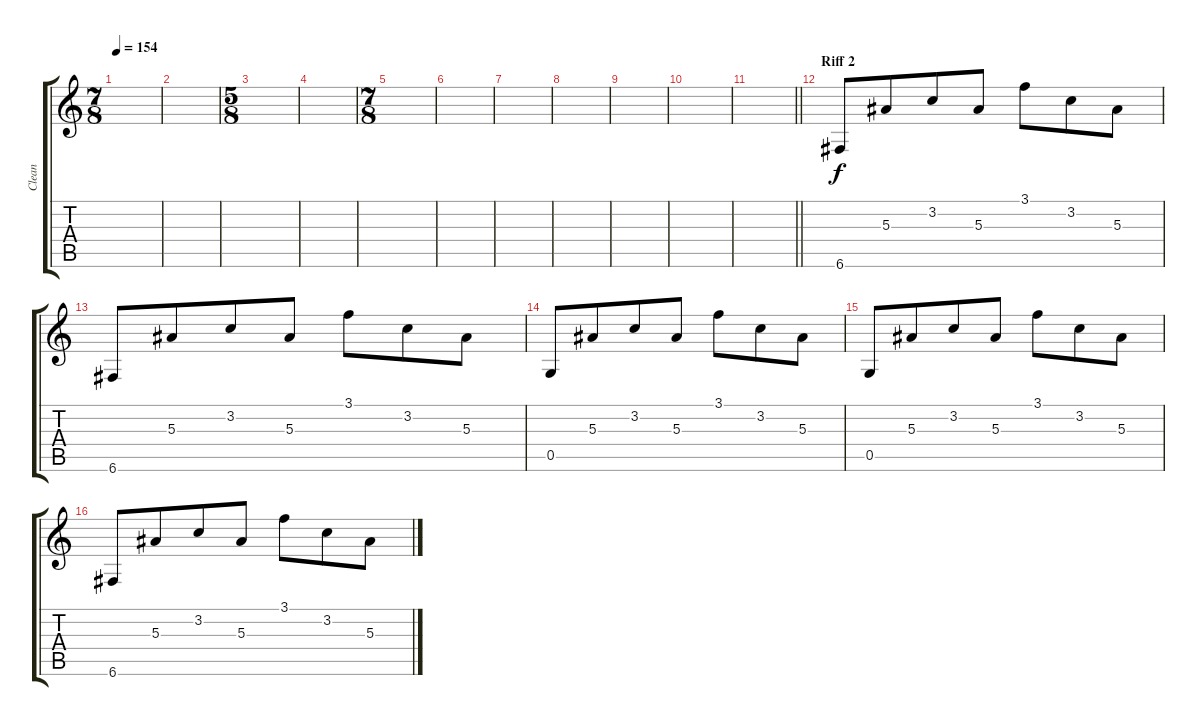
\track ("Clean" "Clean") {instrument electricguitarjazz}
\staff {score tabs}
\tuning (D4 A3 F3 C3 G2 C2) {hide}
\ts (7 8)
\tempo 154
\clef g2
\ks c
|
|
\ts (5 8)
|
|
\ts (7 8)
|
|
|
|
|
|
\barLineRight lightlight
|
\section ("" "Riff 2")
6.6.8{instrument electricguitarjazz} 5.3.8 3.2.8 5.3.8 3.1.8 3.2.8 5.3.8 |
6.6.8 5.3.8 3.2.8 5.3.8 3.1.8 3.2.8 5.3.8 |
0.5.8 5.3.8 3.2.8 5.3.8 3.1.8 3.2.8 5.3.8 |
0.5.8 5.3.8 3.2.8 5.3.8 3.1.8 3.2.8 5.3.8 |
6.6.8 5.3.8 3.2.8 5.3.8 3.1.8 3.2.8 5.3.8
